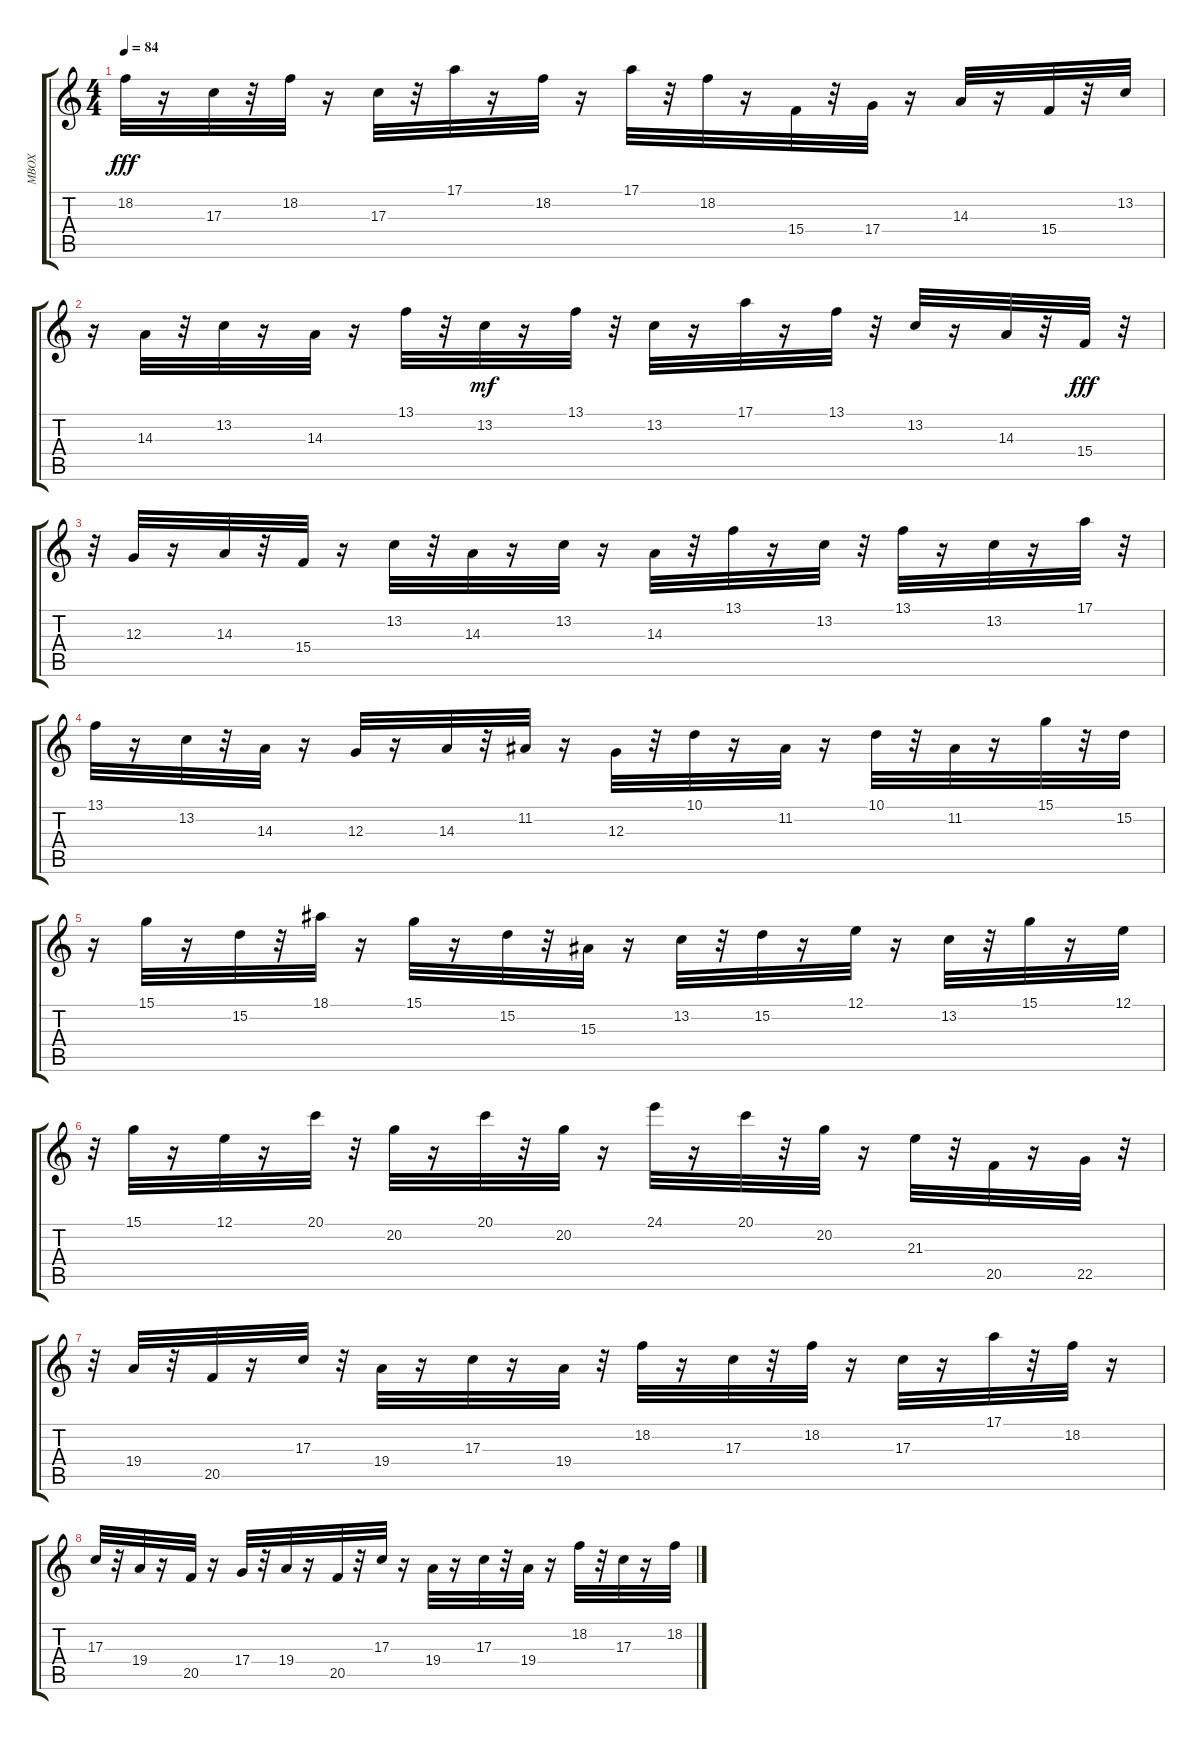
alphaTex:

\track ("MBOX" "MBOX") {instrument musicbox}
\staff {score tabs}
\tuning (E4 B3 G3 D3 A2 E2) {hide}
\ts (4 4)
\tempo 84
\clef g2
\ks c
18.2.32{dy fff} r.16 17.3.32 r.32 18.2.32 r.16 17.3.32 r.32 17.1.32 r.16 18.2.32 r.16 17.1.32 r.32 18.2.32 r.16 15.4.32 r.32 17.4.32 r.16 14.3.32 r.16 15.4.32 r.32 13.2.32 |
r.16 14.3.32 r.32 13.2.32 r.16 14.3.32 r.16 13.1.32 r.32 13.2.32{dy mf} r.16 13.1.32 r.32 13.2.32 r.16 17.1.32 r.16 13.1.32 r.32 13.2.32 r.16 14.3.32 r.32 15.4.32{dy fff} r.32 |
r.32 12.3.32 r.16 14.3.32 r.32 15.4.32 r.16 13.2.32 r.32 14.3.32 r.16 13.2.32 r.16 14.3.32 r.32 13.1.32 r.16 13.2.32 r.32 13.1.32 r.16 13.2.32 r.16 17.1.32 r.32 |
13.1.32 r.16 13.2.32 r.32 14.3.32 r.16 12.3.32 r.16 14.3.32 r.32 11.2.32 r.16 12.3.32 r.32 10.1.32 r.16 11.2.32 r.16 10.1.32 r.32 11.2.32 r.16 15.1.32 r.32 15.2.32 |
r.16 15.1.32 r.16 15.2.32 r.32 18.1.32 r.16 15.1.32 r.16 15.2.32 r.32 15.3.32 r.16 13.2.32 r.32 15.2.32 r.16 12.1.32 r.16 13.2.32 r.32 15.1.32 r.16 12.1.32 |
r.32 15.1.32 r.16 12.1.32 r.16 20.1.32 r.32 20.2.32 r.16 20.1.32 r.32 20.2.32 r.16 24.1.32 r.16 20.1.32 r.32 20.2.32 r.16 21.3.32 r.32 20.5.32 r.16 22.5.32 r.32 |
r.32 19.4.32 r.32 20.5.32 r.16 17.3.32 r.32 19.4.32 r.16 17.3.32 r.16 19.4.32 r.32 18.2.32 r.16 17.3.32 r.32 18.2.32 r.16 17.3.32 r.16 17.1.32 r.32 18.2.32 r.16 |
17.3.32 r.32 19.4.32 r.16 20.5.32 r.16 17.4.32 r.32 19.4.32 r.16 20.5.32 r.32 17.3.32 r.16 19.4.32 r.16 17.3.32 r.32 19.4.32 r.16 18.2.32 r.32 17.3.32 r.16 18.2.32
